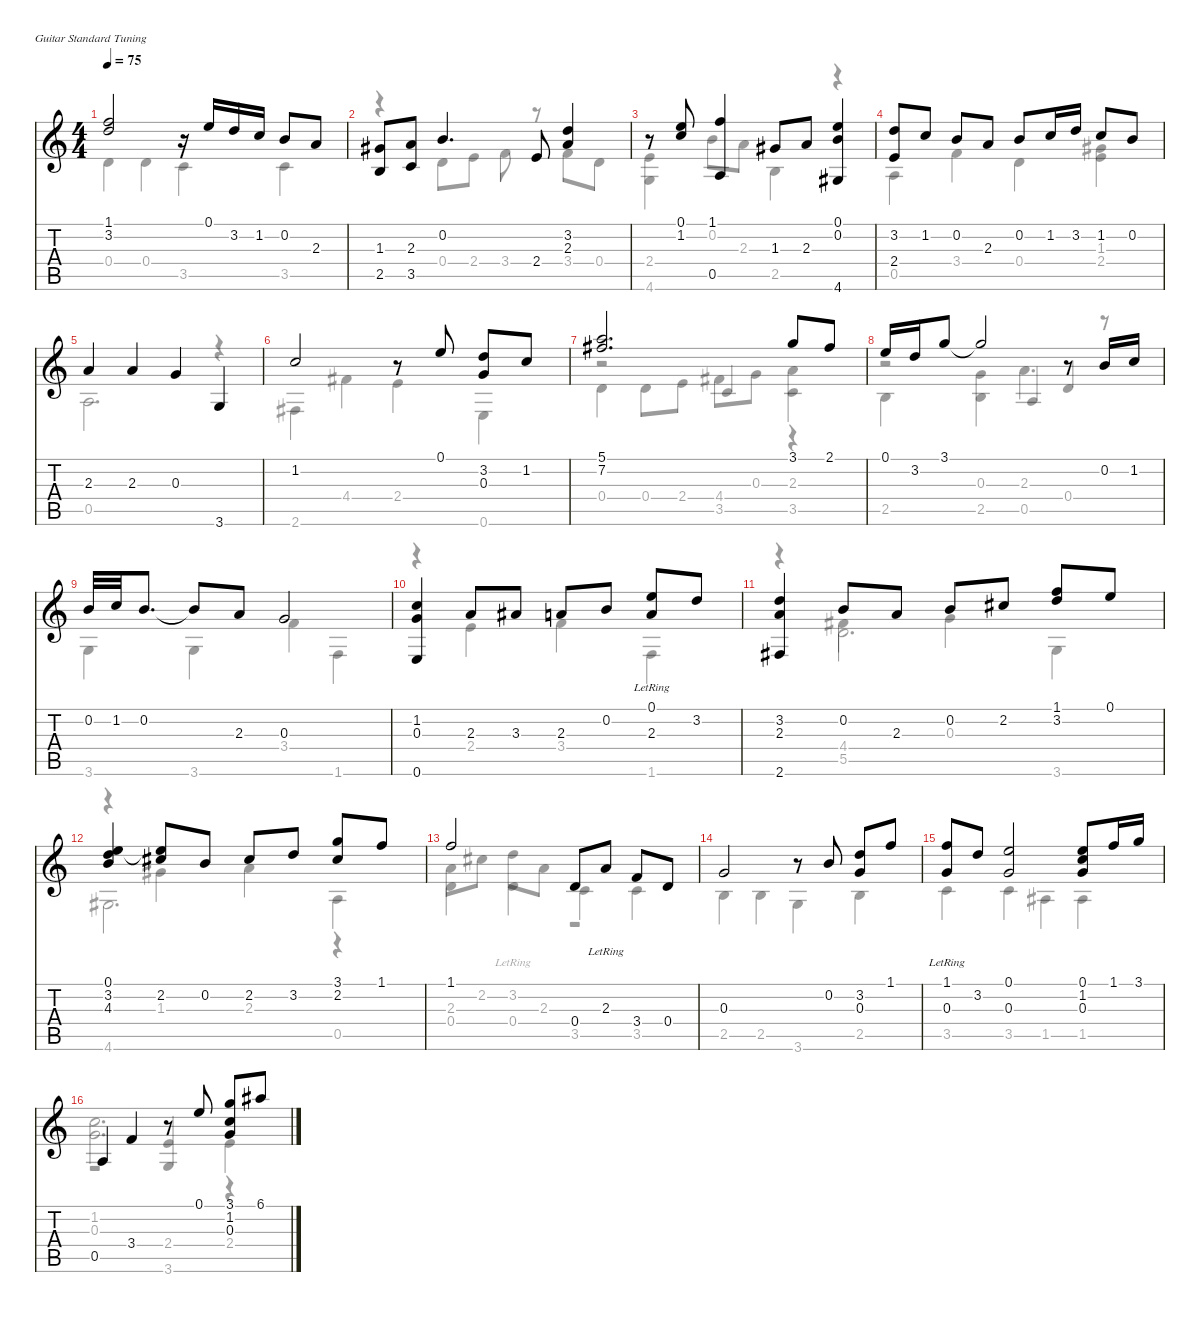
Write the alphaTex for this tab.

\hideDynamics
\bracketExtendMode nobrackets
\otherSystemsTrackNameOrientation horizontal
\track "" {instrument acousticguitarnylon}
\staff {score tabs}
\tuning (E4 B3 G3 D3 A2 E2)
\voice
\ts (4 4)
\tempo 75
\clef g2
\ks c
(1.1 3.2).2{dy f beam Up} r.16{beam Up} 0.1.16{beam Up} 3.2.16{beam Up} 1.2.16{beam Up} 0.2.8{beam Up} 2.3.8{beam Up} |
(1.3{acc #} 2.5).8{beam Up} (2.3 3.5).8{beam Up} 0.2.4{d beam Up} 2.4.8{dy ff beam Up} (3.2 2.3).4{dy f beam Up} |
r.8{beam Up} (0.1 1.2).8{beam Up} (1.1 0.5).4{beam Up} 1.3{acc #}.8{beam Up} 2.3.8{beam Up} (0.1 0.2 4.6{acc #}).4{beam Up} |
(3.2 2.4).8{beam Up} 1.2.8{beam Up} 0.2.8{beam Up} 2.3.8{beam Up} 0.2.8{beam Up} 1.2.16{beam Up} 3.2.16{beam Up} 1.2.8{beam Up} 0.2.8{beam Up} |
2.3.4{beam Up} 2.3.4{beam Up} 0.3.4{beam Up} 3.6.4{dy ff beam Up} |
1.2.2{dy f beam Up} r.8{beam Up} 0.1.8{beam Up} (3.2 0.3).8{beam Up} 1.2.8{beam Up} |
(5.1 7.2{acc #}).2{d beam Up} 3.1.8{beam Up} 2.1{acc #}.8{beam Up} |
0.1.16{beam Up} 3.2.16{beam Up} 3.1.8{beam Up} 3.1{t}.2{dy ppp beam Up} r.8{beam Up} 0.2.16{dy f beam Up} 1.2.16{beam Up} |
0.2.32{beam Up} 1.2.32{beam Up} 0.2.8{d beam Up} 0.2{t}.8{dy ppp beam Up} 2.3.8{dy f beam Up} 0.3.2{beam Up} |
(1.2 0.3 0.6).4{dy mf beam Up} 2.3.8{dy f beam Up} 3.3{acc #}.8{beam Up} 2.3.8{beam Up} 0.2.8{beam Up} (0.1{lr} 2.3).8{beam Up} 3.2.8{beam Up} |
(3.2 2.3 2.6{acc #}).4{beam Up} 0.2.8{beam Up} 2.3.8{beam Up} 0.2.8{beam Up} 2.2{acc #}.8{beam Up} (1.1 3.2).8{beam Up} 0.1.8{beam Up} |
(0.1 3.2 4.3).4{beam Up} (0.1{t} 2.2{acc #}).8{dy ppp beam Up} 0.2.8{dy f beam Up} 2.2{acc #}.8{beam Up} 3.2.8{beam Up} (3.1 2.2{acc #}).8{beam Up} 1.1.8{beam Up} |
1.1.2{beam Up} 0.4.8{beam Up} 2.3{lr}.8{beam Up} 3.4.8{beam Up} 0.4.8{beam Up} |
0.3.2{beam Up} r.8{beam Up} 0.2.8{beam Up} (3.2 0.3).8{beam Up} 1.1.8{beam Up} |
(1.1{lr} 0.3).8{beam Up} 3.2.8{beam Up} (0.1 0.3).2{beam Up} (0.1 1.2 0.3).8{beam Up} 1.1.16{beam Up} 3.1.16{beam Up} |
0.5.4{dy ff beam Up} 3.4.4{beam Up} r.8{beam Up} 0.1.8{dy f beam Up} (3.1 1.2 0.3).8{beam Up} 6.1{acc #}.8{beam Up}
\voice
\clef g2
\ottava regular
\simile none
\ks c
0.4.4{dy ff beam Down} 0.4.4{beam Down} 3.5.4{beam Down} 3.5.4{beam Down} |
r.4{beam Down} 0.4.8{beam Down} 2.4.8{beam Down} 3.4.8{beam Down} r.8{beam Down} 3.4.8{beam Down} 0.4.8{beam Down} |
(2.4 4.6{acc #}).4{dy f beam Down} 0.2.8{dy mf beam Down} 2.3.8{dy f beam Down} 2.5.4{dy ff beam Down} r.4{beam Down} |
0.5.4{beam Down} 3.4.4{beam Down} 0.4.4{beam Down} (1.3{acc #} 2.4).4{dy mf beam Down} |
0.5.2{d dy ff beam Down} r.4{beam Down} |
2.6{acc #}.4{beam Down} 4.4{acc #}.4{beam Down} 2.4.4{beam Down} 0.6.4{beam Down} |
0.4.4{beam Down} 0.4.8{beam Down} 2.4.8{beam Down} 4.4{acc #}.8{dy f beam Down} 0.3.8{beam Down} (2.3 3.5).4{dy mf beam Down} |
2.5.4{dy ff beam Down} (0.3 2.5).4{dy f beam Down} 2.3.4{d beam Down} r.8{beam Down} |
3.6.4{dy ff beam Down} 3.6.4{beam Down} 3.4.4{beam Down} 1.6.4{beam Down} |
r.4{beam Down} 2.4.4{beam Down} 3.4.4{beam Down} 1.6.4{beam Down} |
r.4{beam Down} 4.4{acc #}.4{dy mf beam Down} 0.3.4{dy f beam Down} 3.6.4{dy ff beam Down} |
r.4{beam Down} 1.3{acc #}.4{dy f beam Down} 2.3.4{beam Down} 0.5.4{dy ff beam Down} |
2.3.8{dy mf beam Down} 2.2{acc #}.8{dy f beam Down} 3.2{lr}.8{beam Down} 2.3.8{beam Down} 3.5.4{dy ff beam Down} 3.5.4{beam Down} |
2.5.4{beam Down} 2.5.4{beam Down} 3.6.4{beam Down} 2.5.4{beam Down} |
3.5.4{beam Down} 3.5.4{beam Down} 1.5{acc #}.4{beam Down} 1.5{acc #}.4{beam Down} |
(1.2 0.3).2{d dy f beam Down} 2.4.4{dy ff beam Down}
\voice
\clef g2
\ottava regular
\simile none
\ks c
|
|
|
|
|
|
r.2{beam Down} 3.5.4{beam Up} r.4{beam Down} |
r.2{beam Down} 0.5.4{beam Up} 0.4.4{beam Up} |
|
|
r.4{beam Down} 5.5.2{d beam Down} |
4.6{acc #}.2{d beam Down} r.4{beam Down} |
0.4.4{beam Down} 0.4.4{beam Down} r.2{beam Down} |
|
|
r.2{beam Down} (2.4 3.6).4{dy f beam Up} r.4{beam Down}
